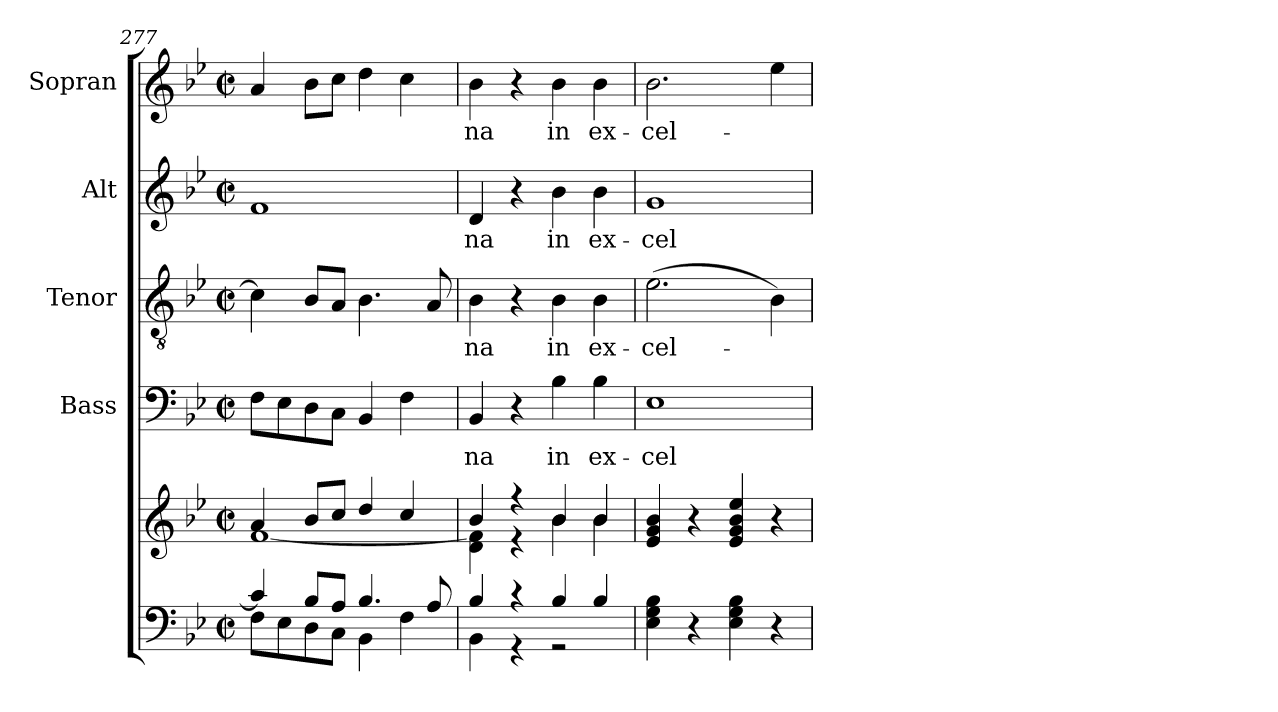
**kern	**kern	**kern	**text	**kern	**text	**kern	**text	**kern	**text
*part5	*part5	*part4	*part4	*part3	*part3	*part2	*part2	*part1	*part1
*staff6	*staff5	*staff4	*staff4	*staff3	*staff3	*staff2	*staff2	*staff1	*staff1
*	*	*I"Bass	*	*I"Tenor	*	*I"Alt	*	*I"Sopran	*
*	*	*I'B.	*	*I'T.	*	*I'A.	*	*I'S.	*
*clefF4	*clefG2	*clefF4	*	*clefGv2	*	*clefG2	*	*clefG2	*
*k[b-e-]	*k[b-e-]	*k[b-e-]	*	*k[b-e-]	*	*k[b-e-]	*	*k[b-e-]	*
*B-:	*B-:	*B-:	*	*B-:	*	*B-:	*	*B-:	*
*M2/2	*M2/2	*M2/2	*	*M2/2	*	*M2/2	*	*M2/2	*
*met(c|)	*met(c|)	*met(c|)	*	*met(c|)	*	*met(c|)	*	*met(c|)	*
=277	=277	=277	=277	=277	=277	=277	=277	=277	=277
*^	*^	*	*	*	*	*	*	*	*
4c/]	8F\L	4a/	[<1f	8F\L	.	4c\]	.	1f	.	4a/	.
.	8E-\	.	.	8E-\	.	.	.	.	.	.	.
8B-/L	8D\	8b-/L	.	8D\	.	8B-/L	.	.	.	8b-\L	.
8A/J	8C\J	8cc/J	.	8C\J	.	8A/J	.	.	.	8cc\J	.
4.B-/	4BB-\	4dd/	.	4BB-/	.	4.B-\	.	.	.	4dd\	.
.	4F\	4cc/	.	4F\	.	.	.	.	.	4cc\	.
8A/	.	.	.	.	.	8A/	.	.	.	.	.
=278	=278	=278	=278	=278	=278	=278	=278	=278	=278	=278	=278
!	!	!	!	!	!LO:LY:b	!	!LO:LY:b	!	!LO:LY:b	!	!LO:LY:b
4B-/	4BB-\	4b-/	4d\ 4f\]	4BB-/	-na	4B-\	-na	4d/	-na	4b-\	-na
4r	4r	4r	4r	4r	.	4r	.	4r	.	4r	.
!	!	!	!	!	!LO:LY:b	!	!LO:LY:b	!	!LO:LY:b	!	!LO:LY:b
4B-/	2r	4b-/	4b-\	4B-\	in	4B-\	in	4b-\	in	4b-\	in
!	!	!	!	!	!LO:LY:b	!	!LO:LY:b	!	!LO:LY:b	!	!LO:LY:b
4B-/	.	4b-/	4b-\	4B-\	ex-	4B-\	ex-	4b-\	ex-	4b-\	ex-
*v	*v	*	*	*	*	*	*	*	*	*	*
=279	=279	=279	=279	=279	=279	=279	=279	=279	=279	=279
!	!	!	!	!LO:LY:b	!	!LO:LY:b	!	!LO:LY:b	!	!LO:LY:b
*	*v	*v	*	*	*	*	*	*	*	*
4E-\ 4G\ 4B-\	4e-/ 4g/ 4b-/	1E-	-cel-	(>2.e-\	-cel-	1g	-cel-	2.b-\	-cel-
4r	4r	.	.	.	.	.	.	.	.
4E-\ 4G\ 4B-\	4e-/ 4g/ 4b-/ 4ee-/	.	.	.	.	.	.	.	.
4r	4r	.	.	4B-\)	.	.	.	4ee-\	.
=	=	=	=	=	=	=	=	=	=
*-	*-	*-	*-	*-	*-	*-	*-	*-	*-
